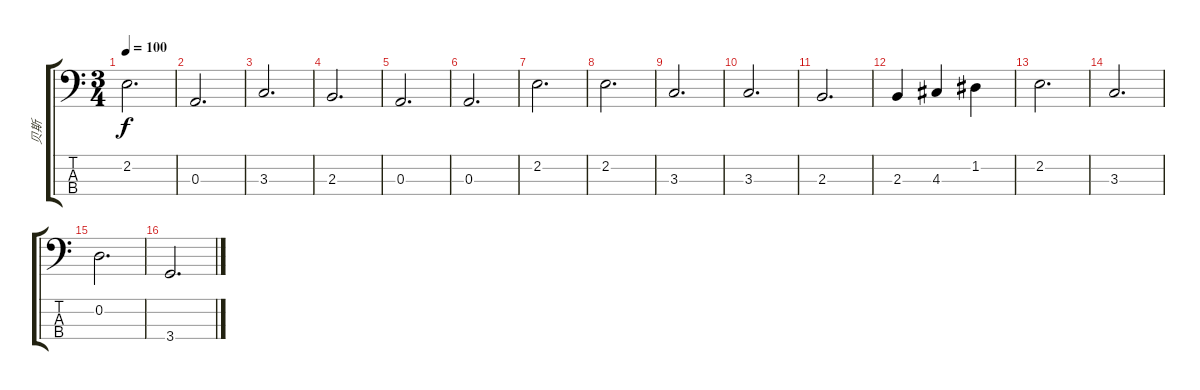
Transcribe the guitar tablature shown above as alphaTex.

\track ("贝斯" "贝斯") {instrument electricbassfinger}
\staff {score tabs}
\tuning (G2 D2 A1 E1) {hide}
\ts (3 4)
\tempo 100
\clef f4
\ks c
2.2.2{d dy f} |
0.3.2{d} |
3.3.2{d} |
2.3.2{d} |
0.3.2{d} |
0.3.2{d} |
2.2.2{d} |
2.2.2{d} |
3.3.2{d} |
3.3.2{d} |
2.3.2{d} |
2.3.4 4.3.4 1.2.4 |
2.2.2{d} |
3.3.2{d} |
0.2.2{d} |
3.4.2{d}
